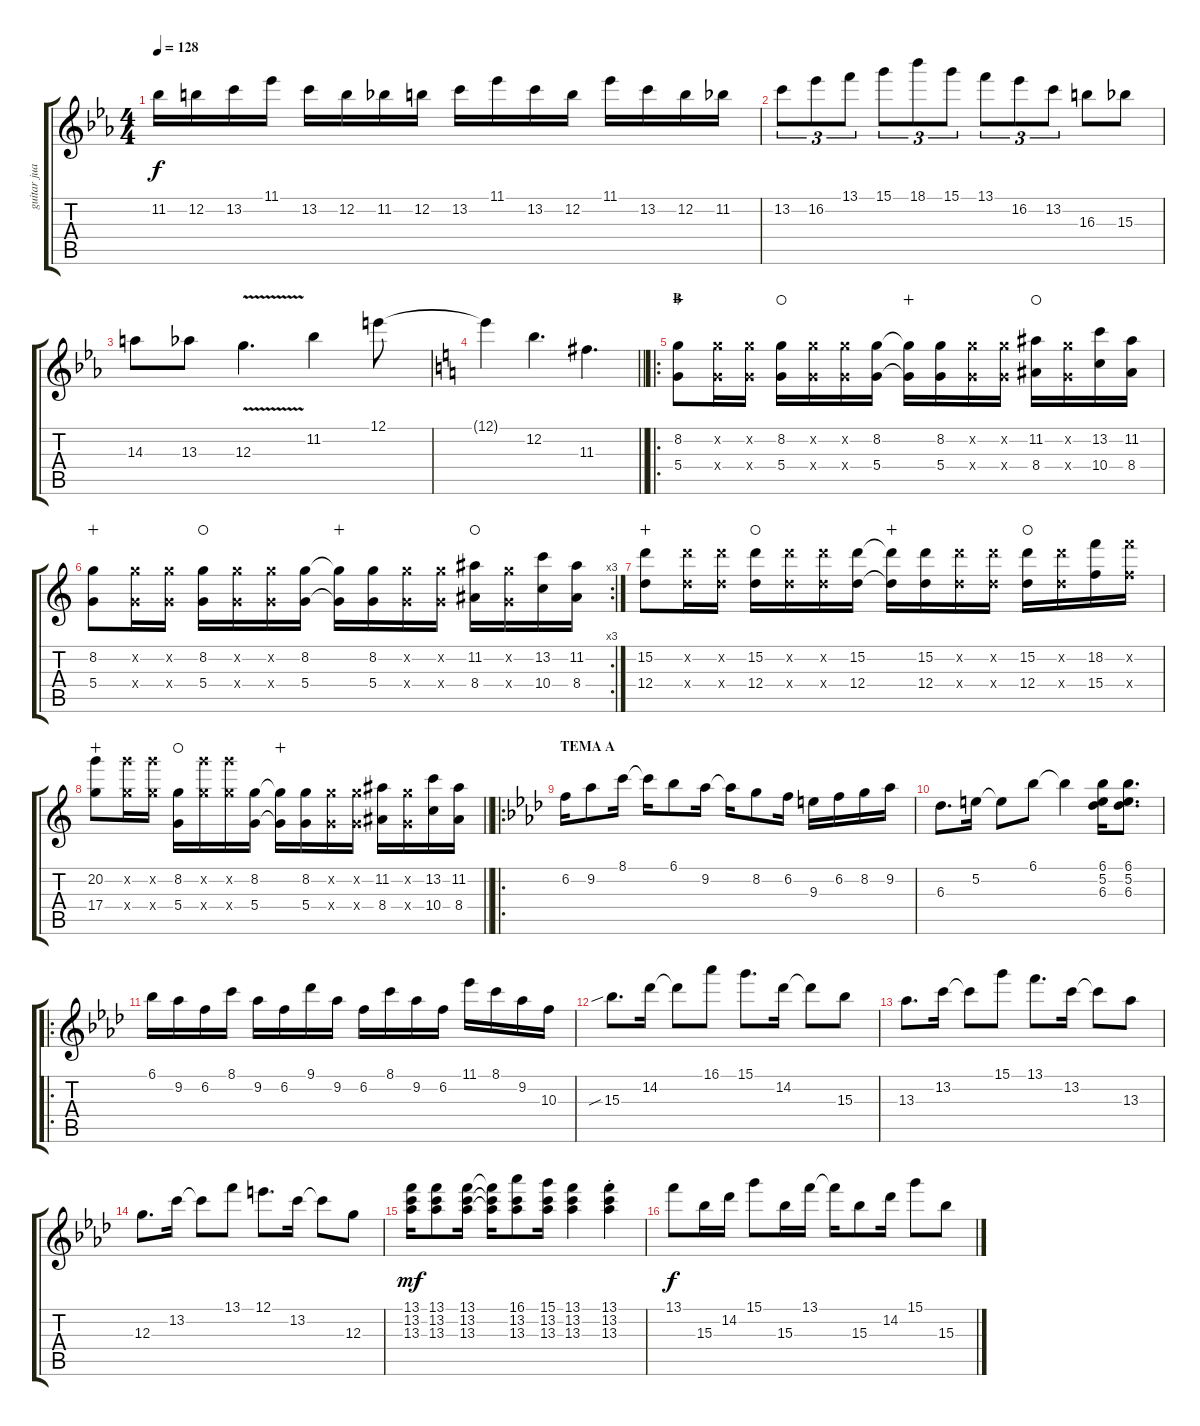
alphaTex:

\track ("guitar juane" "guitar jua") {instrument distortionguitar}
\staff {score tabs}
\tuning (E4 B3 G3 D3 A2 E2) {hide}
\ts (4 4)
\tempo 128
\clef g2
\ks eb
11.2.16{dy f} 12.2.16 13.2.16 11.1.16 13.2.16 12.2.16 11.2.16 12.2.16 13.2.16 11.1.16 13.2.16 12.2.16 11.1.16 13.2.16 12.2.16 11.2.16 |
13.2.8{tu (3 2)} 16.2.8{tu (3 2)} 13.1.8{tu (3 2)} 15.1.8{tu (3 2)} 18.1.8{tu (3 2)} 15.1.8{tu (3 2)} 13.1.8{tu (3 2)} 16.2.8{tu (3 2)} 13.2.8{tu (3 2)} 16.3.8 15.3.8 |
14.3.8 13.3.8 12.3{v}.4{d} 11.2.4 12.1.8 |
\barLineRight lightlight
\ks aminor
12.1{t}.4 12.2.4{d} 11.3.4{d} |
\ro
\section ("" "B")
(8.2 5.4).8{wahc} (8.2{x} 5.4{x}).16 (8.2{x} 5.4{x}).16 (8.2 5.4).16{waho} (8.2{x} 5.4{x}).16 (8.2{x} 5.4{x}).16 (8.2 5.4).16 (8.2{t} 5.4{t}).16{wahc} (8.2 5.4).16 (8.2{x} 5.4{x}).16 (8.2{x} 5.4{x}).16 (11.2 8.4).16{waho} (8.2{x} 5.4{x}).16 (13.2 10.4).16 (11.2 8.4).16 |
\rc 3
(8.2 5.4).8{wahc} (8.2{x} 5.4{x}).16 (8.2{x} 5.4{x}).16 (8.2 5.4).16{waho} (8.2{x} 5.4{x}).16 (8.2{x} 5.4{x}).16 (8.2 5.4).16 (8.2{t} 5.4{t}).16{wahc} (8.2 5.4).16 (8.2{x} 5.4{x}).16 (8.2{x} 5.4{x}).16 (11.2 8.4).16{waho} (8.2{x} 5.4{x}).16 (13.2 10.4).16 (11.2 8.4).16 |
(15.2 12.4).8{wahc} (15.2{x} 12.4{x}).16 (15.2{x} 12.4{x}).16 (15.2 12.4).16{waho} (15.2{x} 12.4{x}).16 (15.2{x} 12.4{x}).16 (15.2 12.4).16 (15.2{t} 12.4{t}).16{wahc} (15.2 12.4).16 (15.2{x} 12.4{x}).16 (15.2{x} 12.4{x}).16 (15.2 12.4).16{waho} (15.2{x} 12.4{x}).16 (18.2 15.4).16 (18.2{x} 15.4{x}).16 |
\barLineRight lightlight
(20.2 17.4).8{wahc} (20.2{x} 17.4{x}).16 (20.2{x} 17.4{x}).16 (8.2 5.4).16{waho} (20.2{x} 17.4{x}).16 (20.2{x} 17.4{x}).16 (8.2 5.4).16 (8.2{t} 5.4{t}).16{wahc} (8.2 5.4).16 (8.2{x} 5.4{x}).16 (8.2{x} 5.4{x}).16 (11.2 8.4).16 (8.2{x} 5.4{x}).16 (13.2 10.4).16 (11.2 8.4).16 |
\ro
\section ("" "TEMA A")
\ks fminor
6.2.16 9.2.8 8.1.16 8.1{t}.16 6.1.8 9.2.16 9.2{t}.16 8.2.8 6.2.16 9.3.16 6.2.16 8.2.16 9.2.16 |
6.3.8{d} 5.2.16 5.2{t}.8 6.1.8 6.1{t}.4 (6.1 5.2 6.3).16 (6.1 5.2 6.3).8{d} |
\ro
6.1.16 9.2.16 6.2.16 8.1.16 9.2.16 6.2.16 9.1.16 9.2.16 6.2.16 8.1.16 9.2.16 6.2.16 11.1.16 8.1.16 9.2.16 10.3.16 |
15.3{sib}.8{d} 14.2.16 14.2{t}.8 16.1.8 15.1.8{d} 14.2.16 14.2{t}.8 15.3.8 |
13.3.8{d} 13.2.16 13.2{t}.8 15.1.8 13.1.8{d} 13.2.16 13.2{t}.8 13.3.8 |
12.3.8{d} 13.2.16 13.2{t}.8 13.1.8 12.1.8{d} 13.2.16 13.2{t}.8 12.3.8 |
(13.1 13.2 13.3).16{dy mf} (13.1 13.2 13.3).8 (13.1 13.2 13.3).16 (13.1{t} 13.2{t} 13.3{t}).16 (16.1 13.2 13.3).8 (15.1 13.2 13.3).16 (13.1 13.2 13.3).4 (13.1{st} 13.2{st} 13.3{st}).4 |
13.1.8{dy f} 15.3.16 14.2.16 15.1.8 15.3.16 13.1.16 13.1{t}.16 15.3.8 14.2.16 15.1.8 15.3.8
